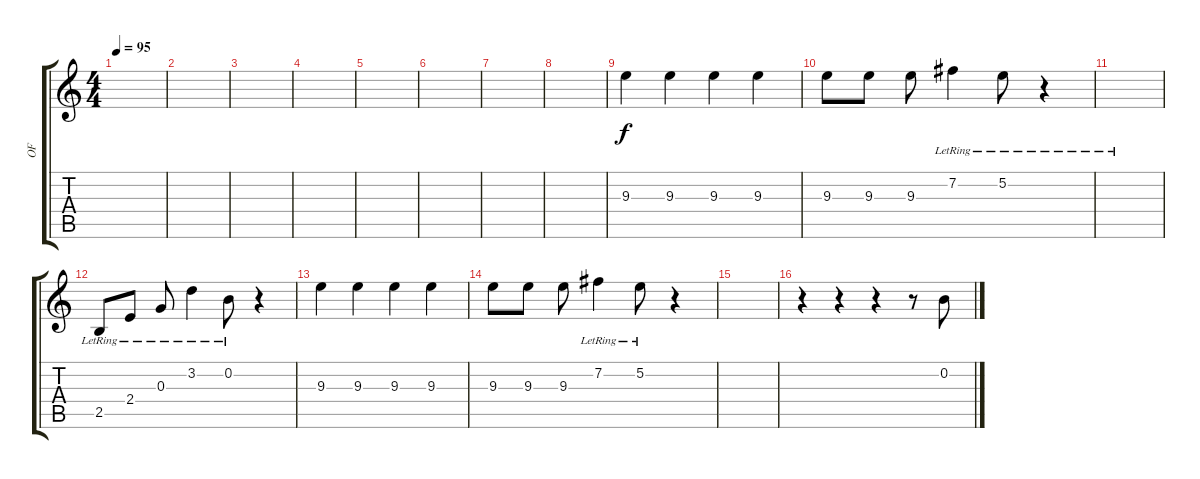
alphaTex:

\track ("   OF" "   OF") {instrument acousticguitarnylon}
\staff {score tabs}
\tuning (E4 B3 G3 D3 A2 E2) {hide}
\ts (4 4)
\tempo 95
\clef g2
\ks c
|
|
|
|
|
|
|
|
9.3.4{volume 14 instrument electricguitarmuted} 9.3.4 9.3.4 9.3.4 |
9.3.8 9.3.8 9.3.8 7.2{lr}.4 5.2{lr}.8 r.4 |
|
2.5{lr}.8 2.4{lr}.8 0.3{lr}.8 3.2{lr}.4 0.2{lr}.8 r.4 |
9.3.4{volume 14 instrument electricguitarmuted} 9.3.4 9.3.4 9.3.4 |
9.3.8 9.3.8 9.3.8 7.2{lr}.4 5.2{lr}.8 r.4 |
|
r.4 r.4 r.4 r.8{volume 16 instrument overdrivenguitar} 0.2.8
